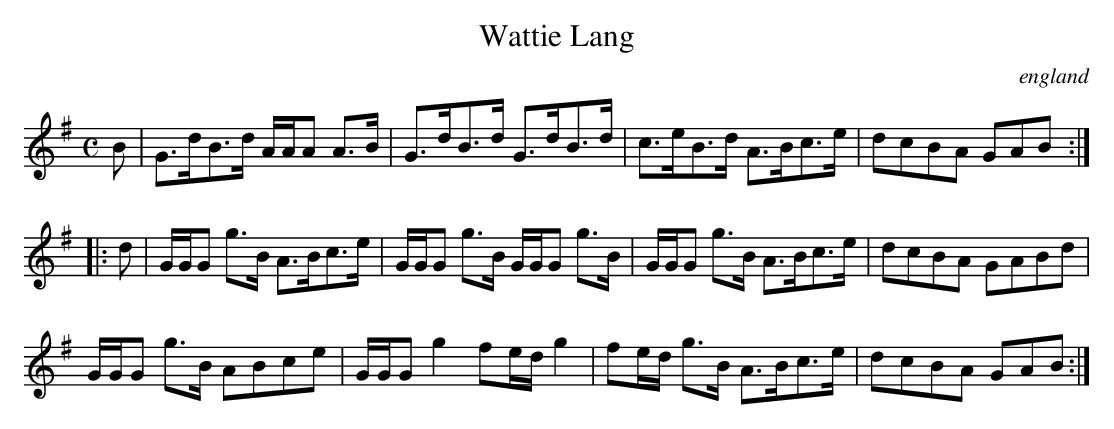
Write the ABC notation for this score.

X:1
T:Wattie Lang
O:england
M:C
K:G
B|\
G>dB>d A/A/A A>B| G>dB>d G>dB>d| c>eB>d A>Bc>e| dcBA GAB::
d|\
G/G/G g>B A>Bc>e| G/G/G g>B G/G/G g>B|\
G/G/G g>B A>Bc>e| dcBA GABd|
G/G/G g>B ABce| G/G/G g2fe/d/ g2|\
fe/d/ g>B A>Bc>e| dcBA GAB:|
